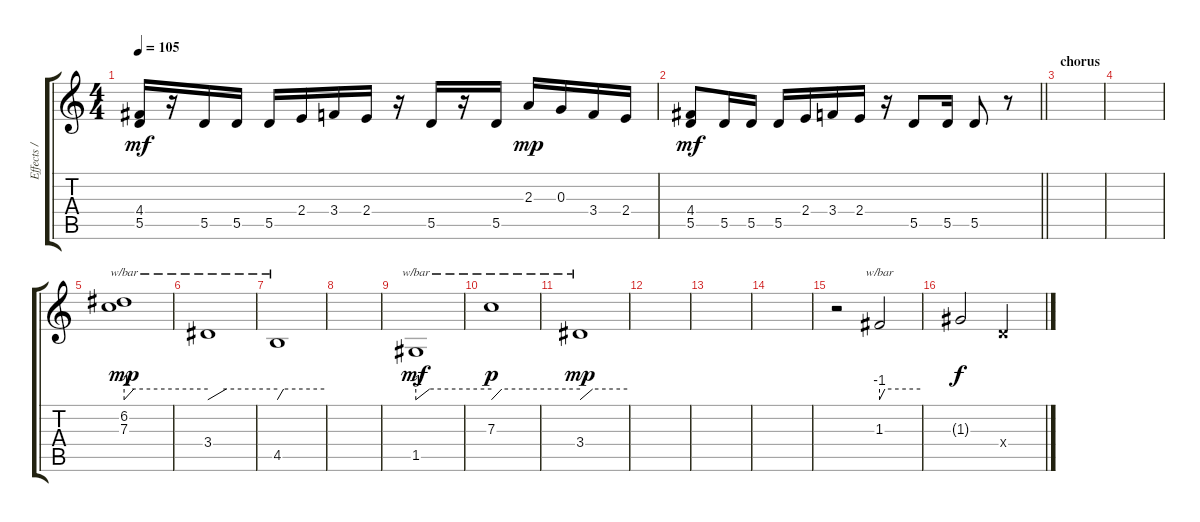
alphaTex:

\track ("Effects / Guitar Dub" "Effects / ") {instrument acousticguitarsteel}
\staff {score tabs}
\tuning (E4 B3 G3 D3 A2 E2) {hide}
\ts (4 4)
\tempo 105
\clef g2
\ks c
(4.4 5.5).16{dy mf volume 9 instrument distortionguitar} r.16 5.5.16 5.5.16 5.5.16 2.4.16 3.4.16 2.4.16 r.16 5.5.16 r.16 5.5.16 2.3.16{dy mp} 0.3.16 3.4.16 2.4.16 |
\barLineRight lightlight
(4.4 5.5).8{dy mf} 5.5.16 5.5.16 5.5.16 2.4.16 3.4.16 2.4.16 r.16 5.5.8 5.5.16 5.5.8 r.8 |
\section ("" "chorus")
|
|
(6.2 7.3).1{tbe (custom default 0 -4 7 0 60 0) dy mp instrument synthbass2} |
3.4.1{tbe (custom default 0 -4 16 0 60 0)} |
4.5.1{tbe (custom default 0 -4 8 0 60 0) instrument synthbass2} |
|
1.5.1{tbe (custom default 0 -4 11 0 60 0) dy mf} |
7.3.1{tbe (custom default 0 -4 7 0 60 0) dy p instrument synthbass2} |
3.4.1{tbe (custom default 0 -4 16 0 60 0) dy mp} |
|
|
|
r.2 1.3.2{tbe (custom default 0 -4 8 0 60 0)} |
1.3{t}.2{dy f} 0.4{x}.2
